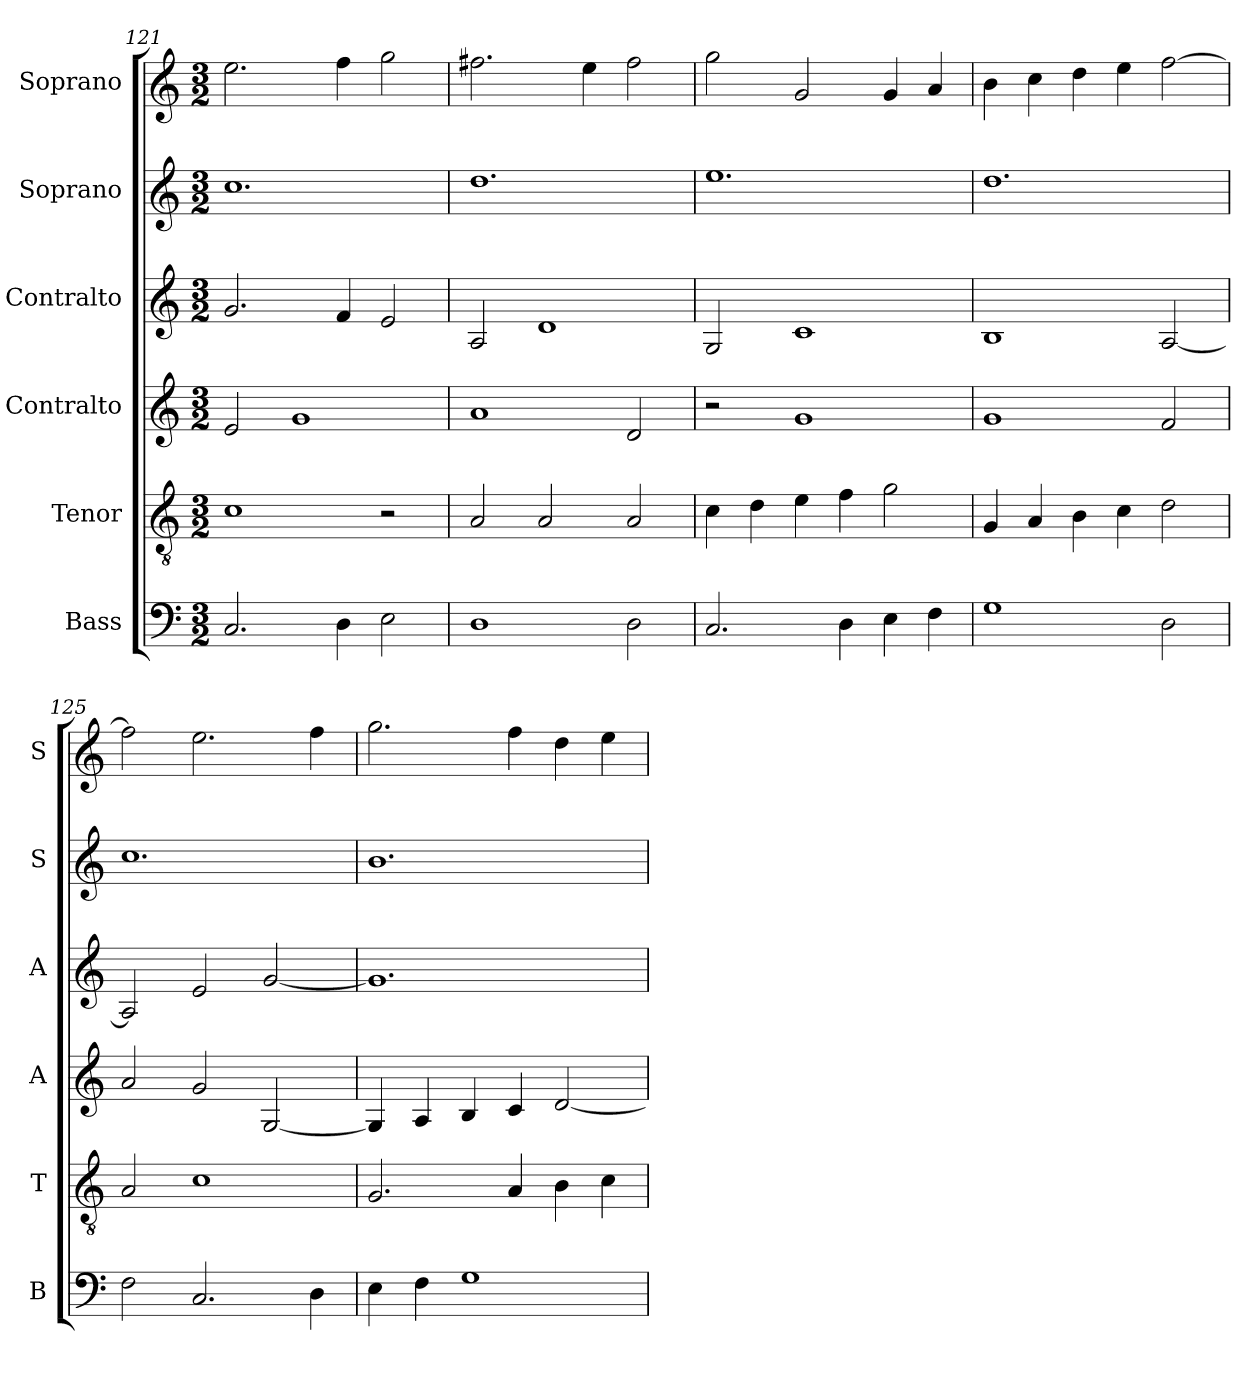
**kern	**kern	**kern	**kern	**kern	**kern
*part6	*part5	*part4	*part3	*part2	*part1
*staff6	*staff5	*staff4	*staff3	*staff2	*staff1
*I"Bass	*I"Tenor	*I"Contralto	*I"Contralto	*I"Soprano	*I"Soprano
*I'B	*I'T	*I'A	*I'A	*I'S	*I'S
*clefF4	*clefGv2	*clefG2	*clefG2	*clefG2	*clefG2
*k[]	*k[]	*k[]	*k[]	*k[]	*k[]
*C:ion	*C:ion	*C:ion	*C:ion	*C:ion	*C:ion
*M3/2	*M3/2	*M3/2	*M3/2	*M3/2	*M3/2
=121	=121	=121	=121	=121	=121
2.C	1c	2e	2.g	1.cc	2.ee
.	.	1g	.	.	.
4D	.	.	4f	.	4ff
2E	2r	.	2e	.	2gg
=122	=122	=122	=122	=122	=122
1D	2A	1a	2A	1.dd	2.ff#X
.	2A	.	1d	.	.
.	.	.	.	.	4ee
2D	2A	2d	.	.	2ff#
=123	=123	=123	=123	=123	=123
2.C	4c	2r	2G	1.ee	2gg
.	4d	.	.	.	.
.	4e	1g	1c	.	2g
4D	4f	.	.	.	.
4E	2g	.	.	.	4g
4F	.	.	.	.	4a
=124	=124	=124	=124	=124	=124
1G	4G	1g	1B	1.dd	4b
.	4A	.	.	.	4cc
.	4B	.	.	.	4dd
.	4c	.	.	.	4ee
2D	2d	2f	[2A	.	[2ff
=125	=125	=125	=125	=125	=125
2F	2A	2a	2A]	1.cc	2ff]
2.C	1c	2g	2e	.	2.ee
.	.	[2G	[2g	.	.
4D	.	.	.	.	4ff
=126	=126	=126	=126	=126	=126
4E	2.G	4G]	1.g]	1.b	2.gg
4F	.	4A	.	.	.
1G	.	4B	.	.	.
.	4A	4c	.	.	4ff
.	4B	[2d	.	.	4dd
.	4c	.	.	.	4ee
=	=	=	=	=	=
*-	*-	*-	*-	*-	*-
